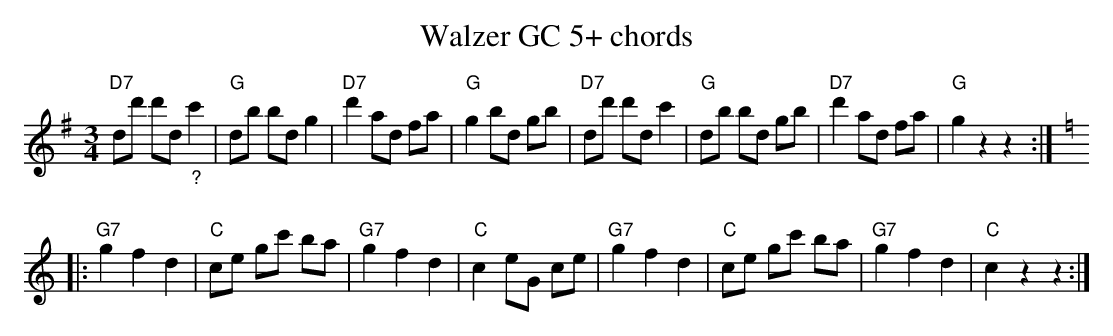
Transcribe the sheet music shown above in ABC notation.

X:1
T:Walzer GC 5+ chords
M:3/4
L:1/8
K:Gmaj%%MIDI gchordon
"D7"dd' d'd "_?"c'2 | "G"db bd g2 | "D7"d'2 ad fa | "G"g2 bd gb |\
"D7"dd' d'd c'2 | "G"db bd gb | "D7"d'2 ad fa | "G"g2z2z2 :: [K:Cmaj]
"" "G7"g2f2d2 | "C"ce gc' ba | "G7"g2f2d2 | "C"c2 eG ce | \
"G7"g2f2d2 | "C"ce gc' ba | "G7"g2f2d2 | "C"c2z2z2 :|
